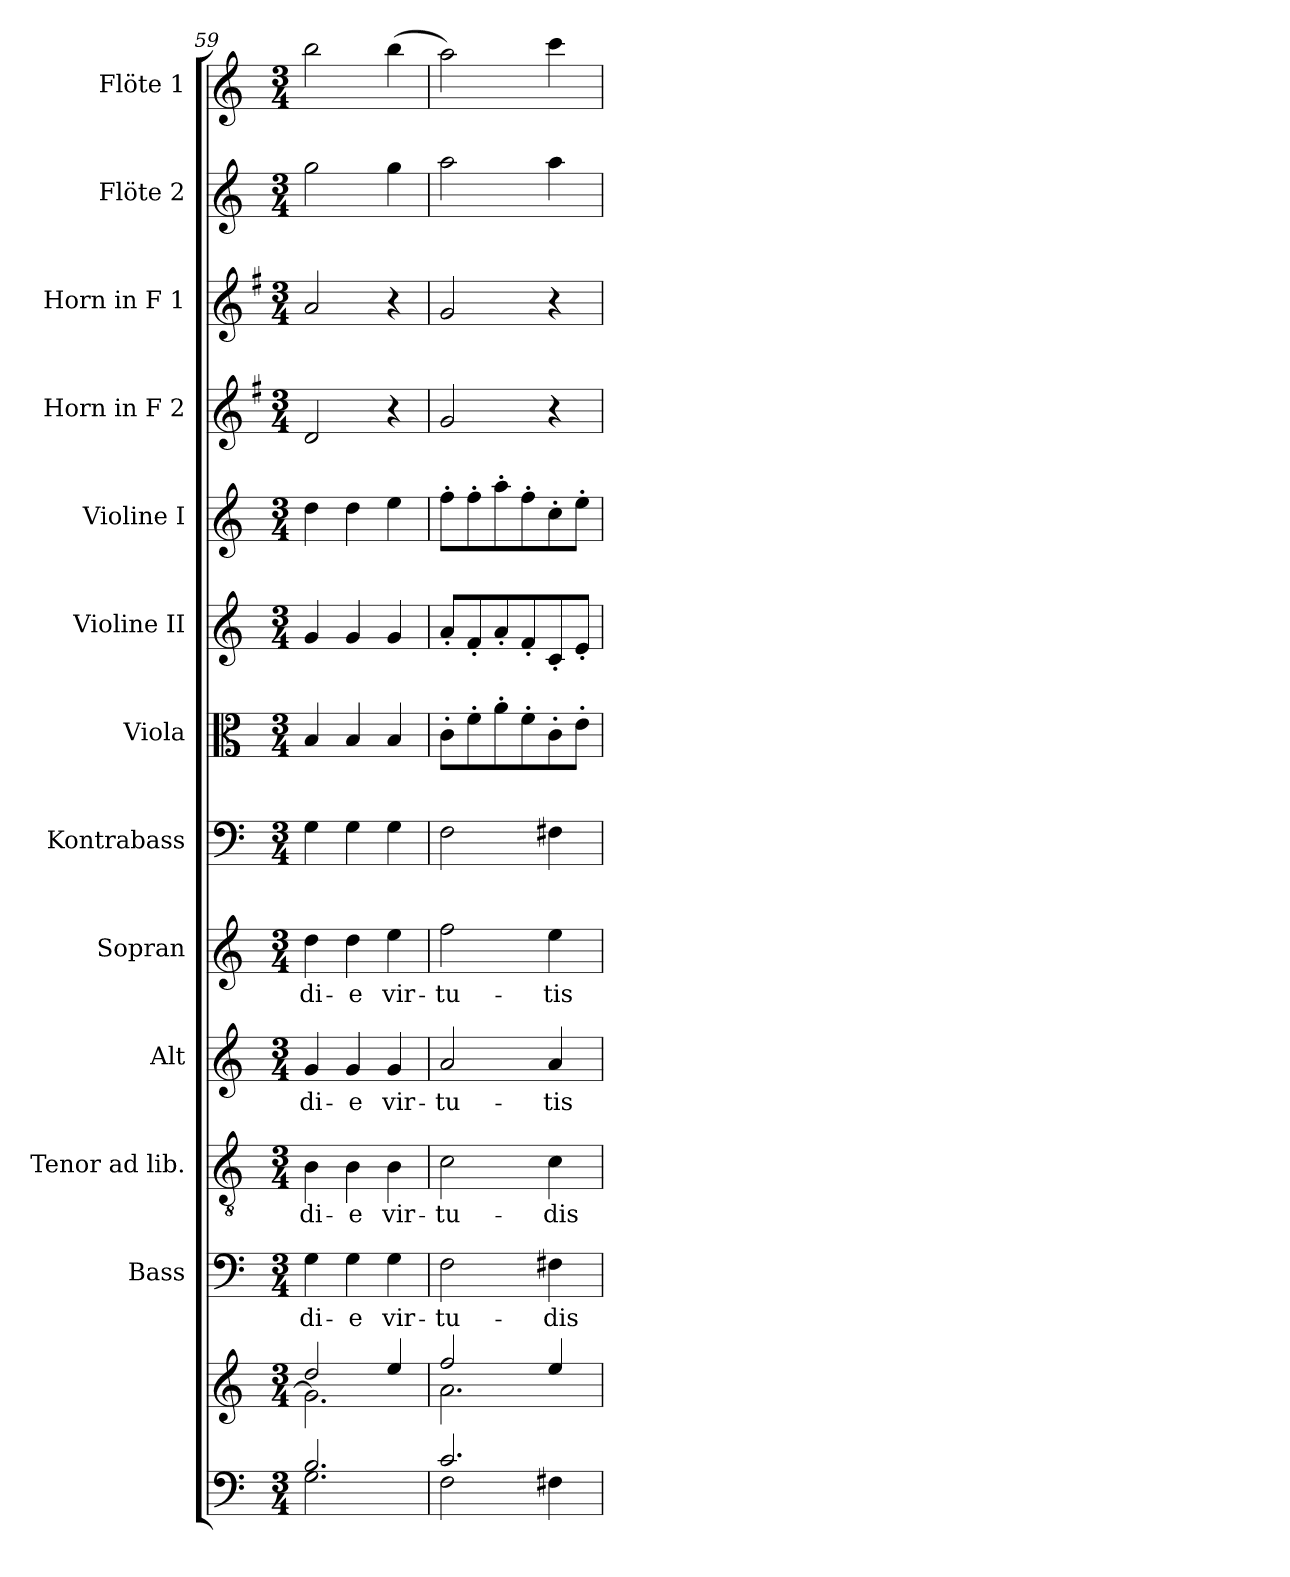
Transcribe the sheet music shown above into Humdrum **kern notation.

**kern	**kern	**kern	**text	**kern	**text	**kern	**text	**kern	**text	**kern	**kern	**kern	**kern	**kern	**kern	**kern	**kern
*part13	*part13	*part12	*part12	*part11	*part11	*part10	*part10	*part9	*part9	*part8	*part7	*part6	*part5	*part4	*part3	*part2	*part1
*staff14	*staff13	*staff12	*staff12	*staff11	*staff11	*staff10	*staff10	*staff9	*staff9	*staff8	*staff7	*staff6	*staff5	*staff4	*staff3	*staff2	*staff1
*	*	*I"Bass	*	*I"Tenor ad lib.	*	*I"Alt	*	*I"Sopran	*	*I"Kontrabass	*I"Viola	*I"Violine II	*I"Violine I	*I"Horn in F 2	*I"Horn in F 1	*I"Flöte 2	*I"Flöte 1
*	*	*I'B.	*	*I'T.	*	*I'A.	*	*I'S.	*	*I'Kb.	*I'Vla.	*I'Vl. II	*I'Vl. I	*	*	*I'Fl. 2	*I'Fl. 1
*clefF4	*clefG2	*clefF4	*	*clefGv2	*	*clefG2	*	*clefG2	*	*clefF4	*clefC3	*clefG2	*clefG2	*clefG2	*clefG2	*clefG2	*clefG2
*	*	*	*	*	*	*	*	*	*	*ITrd7c12	*	*	*	*ITrd4c7	*ITrd4c7	*	*
*k[]	*k[]	*k[]	*	*k[]	*	*k[]	*	*k[]	*	*k[]	*k[]	*k[]	*k[]	*k[]	*k[]	*k[]	*k[]
*C:	*C:	*C:	*	*C:	*	*C:	*	*C:	*	*C:	*C:	*C:	*C:	*C:	*C:	*C:	*C:
*M3/4	*M3/4	*M3/4	*	*M3/4	*	*M3/4	*	*M3/4	*	*M3/4	*M3/4	*M3/4	*M3/4	*M3/4	*M3/4	*M3/4	*M3/4
=59	=59	=59	=59	=59	=59	=59	=59	=59	=59	=59	=59	=59	=59	=59	=59	=59	=59
*^	*^	*	*	*	*	*	*	*	*	*	*	*	*	*	*	*	*
!	!	!	!	!	!LO:LY:b	!	!LO:LY:b	!	!LO:LY:b	!	!LO:LY:b	!	!	!	!	!	!	!	!
2.B/	2.G\	2dd/	2.g\]	4G\	di-	4B\	di-	4g/	di-	4dd\	di-	4GG\	4B/	4g/	4dd\	2G/	2d/	2gg\	2bb\
!	!	!	!	!	!LO:LY:b	!	!LO:LY:b	!	!LO:LY:b	!	!LO:LY:b	!	!	!	!	!	!	!	!
.	.	.	.	4G\	-e	4B\	-e	4g/	-e	4dd\	-e	4GG\	4B/	4g/	4dd\	.	.	.	.
!	!	!	!	!	!LO:LY:b	!	!LO:LY:b	!	!LO:LY:b	!	!LO:LY:b	!	!	!	!	!	!	!	!
.	.	4ee/	.	4G\	vir-	4B\	vir-	4g/	vir-	4ee\	vir-	4GG\	4B/	4g/	4ee\	4r	4r	4gg\	(>4bb\
=60	=60	=60	=60	=60	=60	=60	=60	=60	=60	=60	=60	=60	=60	=60	=60	=60	=60	=60	=60
!	!	!	!	!	!LO:LY:b	!	!LO:LY:b	!	!LO:LY:b	!	!LO:LY:b	!	!	!	!	!	!	!	!
2.c/	2F\	2ff/	2.a\	2F\	-tu-	2c\	-tu-	2a/	-tu-	2ff\	-tu-	2FF\	8c'>\L	8a'</L	8ff'>\L	2c/	2c/	2aa\	2aa\)
.	.	.	.	.	.	.	.	.	.	.	.	.	8f'>\	8f'</	8ff'>\	.	.	.	.
.	.	.	.	.	.	.	.	.	.	.	.	.	8a'>\	8a'</	8aa'>\	.	.	.	.
.	.	.	.	.	.	.	.	.	.	.	.	.	8f'>\	8f'</	8ff'>\	.	.	.	.
!	!	!	!	!	!LO:LY:b	!	!LO:LY:b	!	!LO:LY:b	!	!LO:LY:b	!	!	!	!	!	!	!	!
.	4F#X\	4ee/	.	4F#X\	-dis	4c\	-dis	4a/	-tis	4ee\	-tis	4FF#X\	8c'>\	8c'</	8cc'>\	4r	4r	4aa\	4ccc\
.	.	.	.	.	.	.	.	.	.	.	.	.	8e'>\J	8e'</J	8ee'>\J	.	.	.	.
*v	*v	*	*	*	*	*	*	*	*	*	*	*	*	*	*	*	*	*	*
*	*v	*v	*	*	*	*	*	*	*	*	*	*	*	*	*	*	*	*
=	=	=	=	=	=	=	=	=	=	=	=	=	=	=	=	=	=
*-	*-	*-	*-	*-	*-	*-	*-	*-	*-	*-	*-	*-	*-	*-	*-	*-	*-
